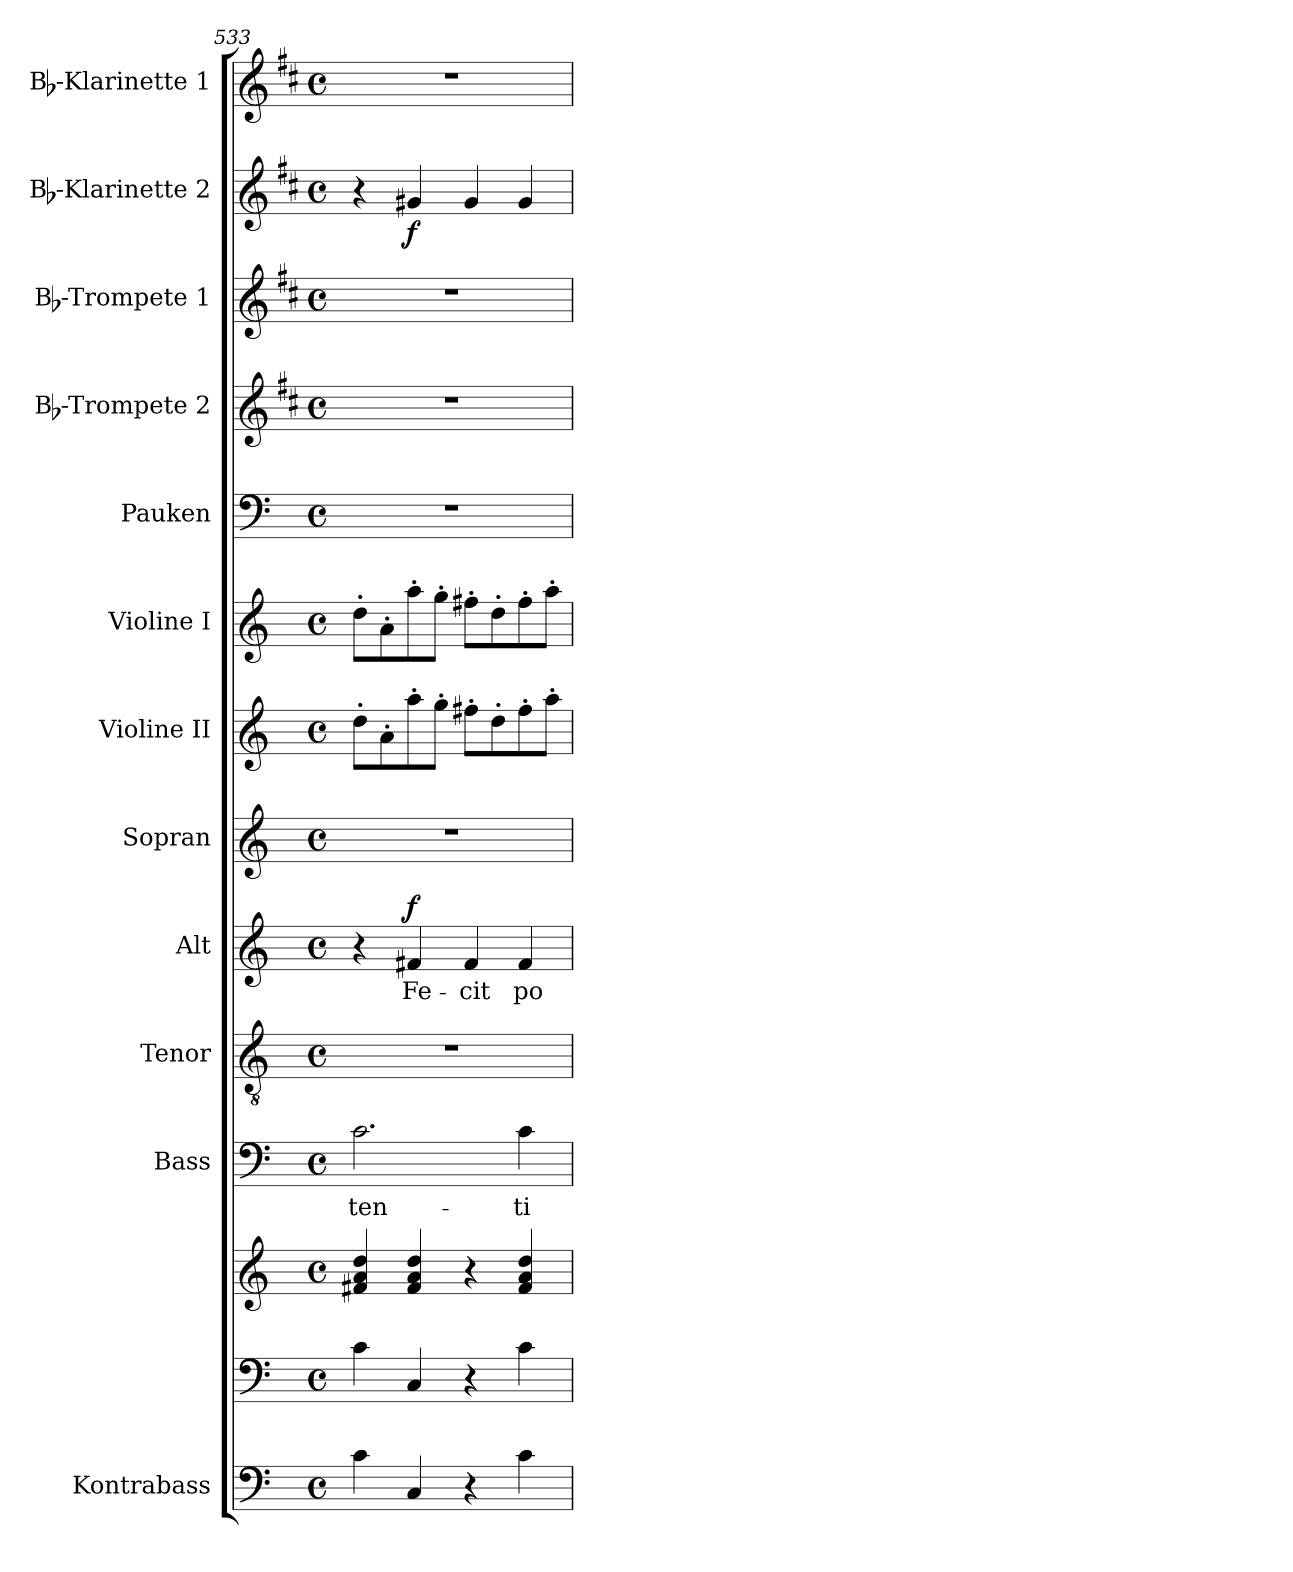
**kern	**kern	**kern	**kern	**text	**kern	**kern	**text	**dynam	**kern	**kern	**kern	**kern	**kern	**kern	**kern	**dynam	**kern
*part13	*part12	*part12	*part11	*part11	*part10	*part9	*part9	*part9	*part8	*part7	*part6	*part5	*part4	*part3	*part2	*part2	*part1
*staff14	*staff13	*staff12	*staff11	*staff11	*staff10	*staff9	*staff9	*staff9	*staff8	*staff7	*staff6	*staff5	*staff4	*staff3	*staff2	*staff2	*staff1
*I"Kontrabass	*	*	*I"Bass	*	*I"Tenor	*I"Alt	*	*	*I"Sopran	*I"Violine II	*I"Violine I	*I"Pauken	*I"Bb-Trompete 2	*I"Bb-Trompete 1	*I"Bb-Klarinette 2	*	*I"Bb-Klarinette 1
*I'Kb.	*	*	*I'B.	*	*I'T.	*I'A.	*	*	*I'S.	*I'Vl. II	*I'Vl. I	*I'Pk.	*I'Bb Trp. 2	*I'Bb Trp. 1	*I'Bb Kl. 2	*	*I'Bb Kl. 1
*clefF4	*clefF4	*clefG2	*clefF4	*	*clefGv2	*clefG2	*	*	*clefG2	*clefG2	*clefG2	*clefF4	*clefG2	*clefG2	*clefG2	*	*clefG2
*ITrd7c12	*	*	*	*	*	*	*	*	*	*	*	*	*ITrd1c2	*ITrd1c2	*ITrd1c2	*	*ITrd1c2
*k[]	*k[]	*k[]	*k[]	*	*k[]	*k[]	*	*	*k[]	*k[]	*k[]	*k[]	*k[]	*k[]	*k[]	*	*k[]
*C:	*C:	*C:	*C:	*	*C:	*C:	*	*	*C:	*C:	*C:	*C:	*C:	*C:	*C:	*	*C:
*M4/4	*M4/4	*M4/4	*M4/4	*	*M4/4	*M4/4	*	*	*M4/4	*M4/4	*M4/4	*M4/4	*M4/4	*M4/4	*M4/4	*	*M4/4
*met(c)	*met(c)	*met(c)	*met(c)	*	*met(c)	*met(c)	*	*	*met(c)	*met(c)	*met(c)	*met(c)	*met(c)	*met(c)	*met(c)	*	*met(c)
=533	=533	=533	=533	=533	=533	=533	=533	=533	=533	=533	=533	=533	=533	=533	=533	=533	=533
!	!	!	!	!LO:LY:b	!	!	!	!	!	!	!	!	!	!	!	!	!
4C\	4c\	4f#X/ 4a/ 4dd/	2.c\	-ten-	1r	4r	.	.	1r	8dd'>\L	8dd'>\L	1r	1r	1r	4r	.	1r
.	.	.	.	.	.	.	.	.	.	8a'>\	8a'>\	.	.	.	.	.	.
!	!	!	!	!	!	!	!LO:LY:b	!LO:DY:a	!	!	!	!	!	!	!	!LO:DY:b	!
4CC/	4C/	4f#/ 4a/ 4dd/	.	.	.	4f#X/	Fe-	f	.	8aa'>\	8aa'>\	.	.	.	4f#X/	f	.
.	.	.	.	.	.	.	.	.	.	8gg'>\J	8gg'>\J	.	.	.	.	.	.
!	!	!	!	!	!	!	!LO:LY:b	!	!	!	!	!	!	!	!	!	!
4r	4r	4r	.	.	.	4f#/	-cit	.	.	8ff#X'>\L	8ff#X'>\L	.	.	.	4f#/	.	.
.	.	.	.	.	.	.	.	.	.	8dd'>\	8dd'>\	.	.	.	.	.	.
!	!	!	!	!LO:LY:b	!	!	!LO:LY:b	!	!	!	!	!	!	!	!	!	!
4C\	4c\	4f#/ 4a/ 4dd/	4c\	-ti-	.	4f#/	po-	.	.	8ff#'>\	8ff#'>\	.	.	.	4f#/	.	.
.	.	.	.	.	.	.	.	.	.	8aa'>\J	8aa'>\J	.	.	.	.	.	.
=	=	=	=	=	=	=	=	=	=	=	=	=	=	=	=	=	=
*-	*-	*-	*-	*-	*-	*-	*-	*-	*-	*-	*-	*-	*-	*-	*-	*-	*-
